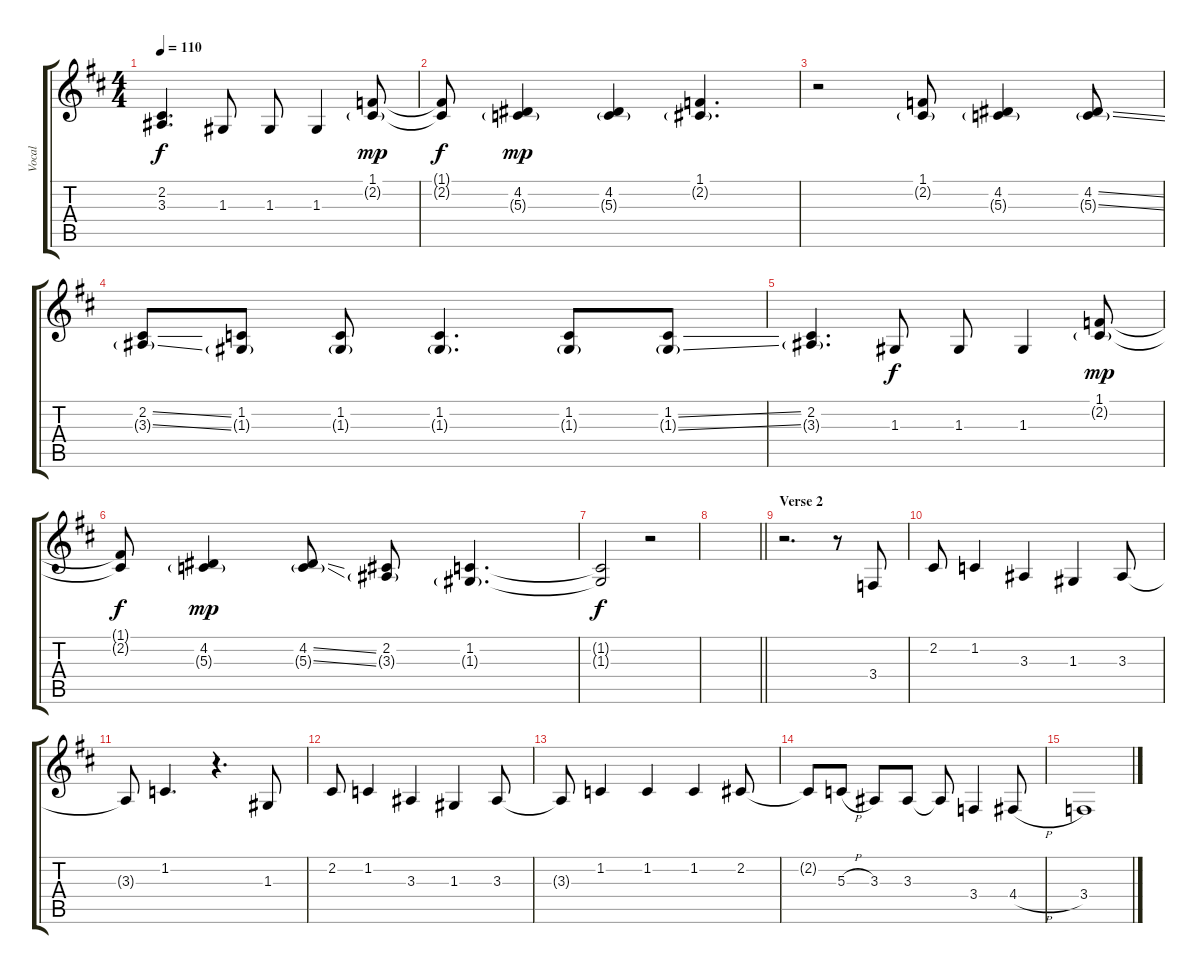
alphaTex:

\track ("Vocal" "Vocal") {instrument lead2sawtooth}
\staff {score tabs}
\tuning (E4 B3 G3 D3 A2 E2) {hide}
\ts (4 4)
\tempo 110
\clef g2
\ks d
(2.2{t} 3.3{t}).4{d dy f} 1.3.8 1.3.8 1.3.4 (1.1 2.2{g}).8{dy mp} |
(1.1{t} 2.2{t}).8{dy f} (4.2 5.3{g}).4{dy mp} (4.2 5.3{g}).4 (1.1 2.2{g}).4{d} |
r.2 (1.1 2.2{g}).8 (4.2 5.3{g}).4 (4.2{ss} 5.3{ss g}).8 |
(2.2{ss} 3.3{ss g}).8 (1.2 1.3{g}).8 (1.2 1.3{g}).8 (1.2 1.3{g}).4{d} (1.2 1.3{g}).8 (1.2{ss} 1.3{ss g}).8 |
(2.2 3.3{g}).4{d} 1.3.8{dy f} 1.3.8 1.3.4 (1.1 2.2{g}).8{dy mp} |
(1.1{t} 2.2{t}).8{dy f} (4.2 5.3{g}).4{dy mp} (4.2{ss} 5.3{ss g}).8 (2.2 3.3{g}).8 (1.2 1.3{g}).4{d} |
(1.2{t} 1.3{t}).2{dy f} r.2 |
\barLineRight lightlight
|
\section ("" "Verse 2")
r.2{d} r.8 3.4.8 |
2.2.8 1.2.4 3.3.4 1.3.4 3.3.8 |
3.3{t}.8 1.2.4{d} r.4{d} 1.3.8 |
2.2.8 1.2.4 3.3.4 1.3.4 3.3.8 |
3.3{t}.8 1.2.4 1.2.4 1.2.4 2.2.8 |
2.2{t}.8 5.3{h}.8 3.3.8 3.3.8 3.3{t}.8 3.4.4 4.4{h}.8 |
3.4.1
